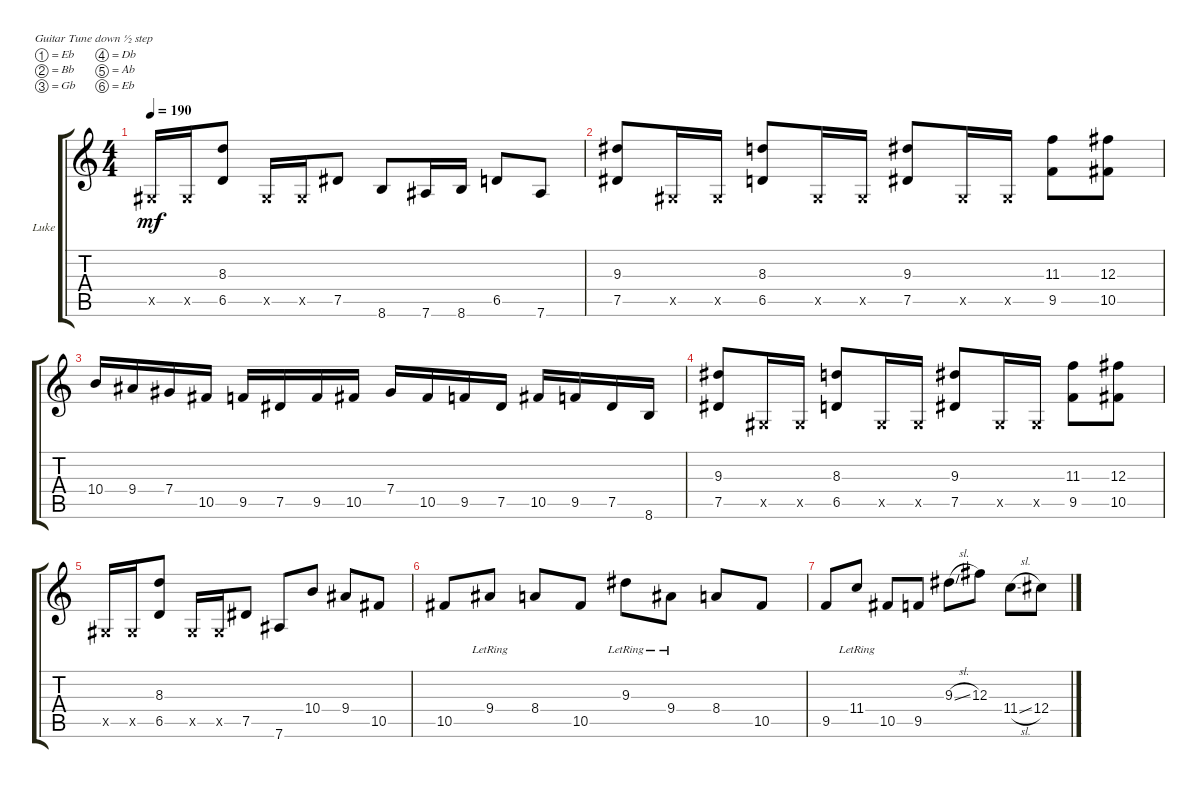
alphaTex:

\defaultSystemsLayout 4
\bracketExtendMode groupsimilarinstruments
\firstSystemTrackNameOrientation horizontal
\otherSystemsTrackNameOrientation horizontal
\track ("Luke Hoskin" "Luke") {instrument overdrivenguitar}
\staff {score tabs}
\tuning (Eb4 Bb3 Gb3 Db3 Ab2 Eb2)
\ts (4 4)
\tempo 190
\clef g2
\scale
1.03909
\ks c
0.5{x}.16{dy mf} 0.5{x}.16 (6.5 8.3).8 0.5{x}.16 0.5{x}.16 7.5.8 8.6.8 7.6.16 8.6.16 6.5.8 7.6.8 |
\scale
0.960908 (7.5 9.3).8 0.5{x}.16 0.5{x}.16 (6.5 8.3).8 0.5{x}.16 0.5{x}.16 (7.5 9.3).8 0.5{x}.16 0.5{x}.16 (9.5 11.3).8 (10.5 12.3).8 |
\scale
1.03909 10.4.16 9.4.16 7.4.16 10.5.16 9.5.16 7.5.16 9.5.16 10.5.16 7.4.16 10.5.16 9.5.16 7.5.16 10.5.16 9.5.16 7.5.16 8.6.16 |
\scale
0.960908 (7.5 9.3).8 0.5{x}.16 0.5{x}.16 (6.5 8.3).8 0.5{x}.16 0.5{x}.16 (7.5 9.3).8 0.5{x}.16 0.5{x}.16 (9.5 11.3).8 (10.5 12.3).8 |
\scale
1.03909 0.5{x}.16 0.5{x}.16 (6.5 8.3).8 0.5{x}.16 0.5{x}.16 7.5.8 7.6.8 10.4.8 9.4.8 10.5.8 |
\scale
0.960908 10.5.8 9.4{lr}.8 8.4.8 10.5.8 9.3{lr}.8 9.4{lr}.8 8.4.8 10.5.8 |
9.5.8 11.4{lr}.8 10.5.8 9.5.8 9.3{sl}.8 12.3.8 11.4{sl}.8 12.4.8
